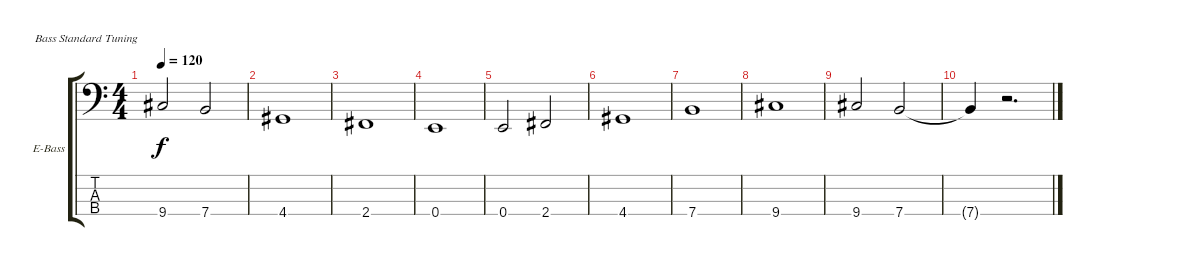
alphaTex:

\bracketExtendMode groupsimilarinstruments
\firstSystemTrackNameOrientation horizontal
\otherSystemsTrackNameOrientation horizontal
\track ("Äîðîæêà 2" "E-Bass") {instrument electricbassfinger}
\staff {score tabs}
\tuning (G2 D2 A1 E1)
\ts (4 4)
\tempo 120
\clef f4
\ks c
9.4.2{dy f} 7.4.2 |
4.4.1 |
2.4.1 |
0.4.1 |
0.4.2 2.4.2 |
4.4.1 |
7.4.1 |
9.4.1 |
9.4.2 7.4.2 |
7.4{t}.4 r.2{d}
